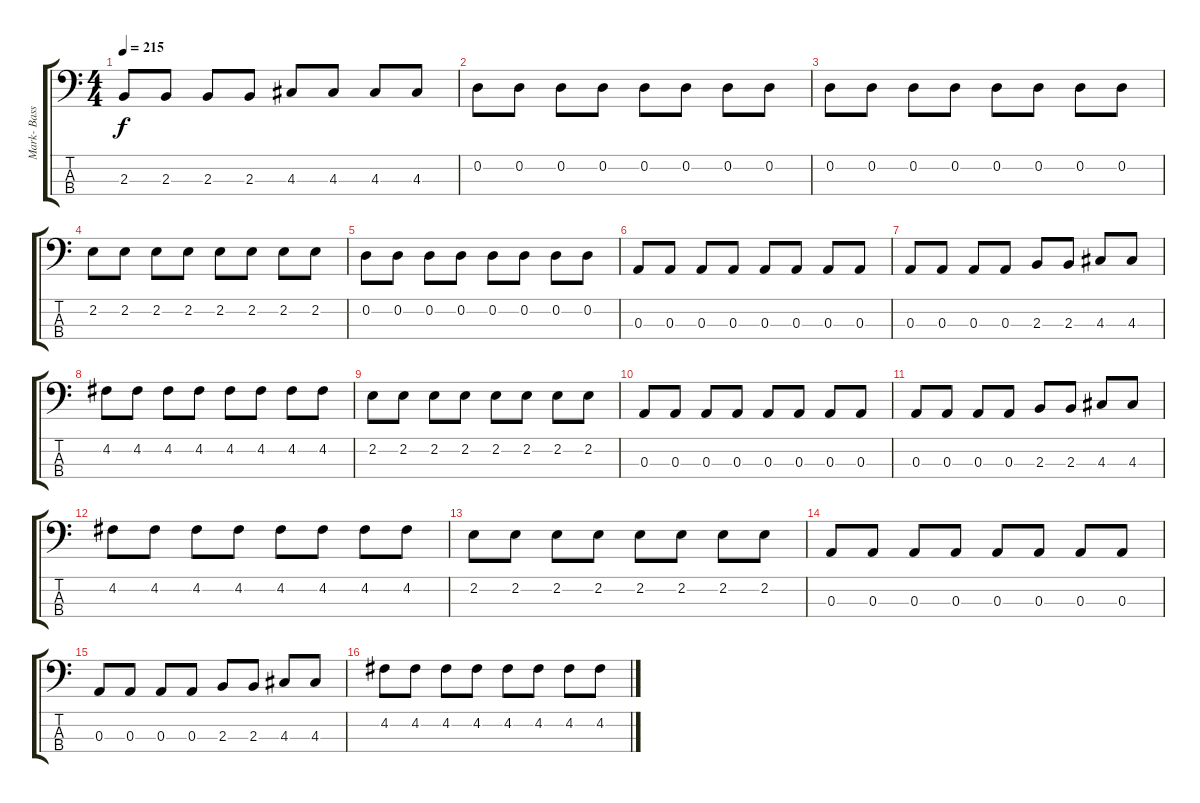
\track ("Mark- Bass" "Mark- Bass") {instrument electricbassfinger}
\staff {score tabs}
\tuning (G2 D2 A1 E1) {hide}
\ts (4 4)
\tempo 215
\clef f4
\ks c
2.3.8{dy f} 2.3.8 2.3.8 2.3.8 4.3.8 4.3.8 4.3.8 4.3.8 |
0.2.8 0.2.8 0.2.8 0.2.8 0.2.8 0.2.8 0.2.8 0.2.8 |
0.2.8 0.2.8 0.2.8 0.2.8 0.2.8 0.2.8 0.2.8 0.2.8 |
2.2.8 2.2.8 2.2.8 2.2.8 2.2.8 2.2.8 2.2.8 2.2.8 |
0.2.8 0.2.8 0.2.8 0.2.8 0.2.8 0.2.8 0.2.8 0.2.8 |
0.3.8 0.3.8 0.3.8 0.3.8 0.3.8 0.3.8 0.3.8 0.3.8 |
0.3.8 0.3.8 0.3.8 0.3.8 2.3.8 2.3.8 4.3.8 4.3.8 |
4.2.8 4.2.8 4.2.8 4.2.8 4.2.8 4.2.8 4.2.8 4.2.8 |
2.2.8 2.2.8 2.2.8 2.2.8 2.2.8 2.2.8 2.2.8 2.2.8 |
0.3.8 0.3.8 0.3.8 0.3.8 0.3.8 0.3.8 0.3.8 0.3.8 |
0.3.8 0.3.8 0.3.8 0.3.8 2.3.8 2.3.8 4.3.8 4.3.8 |
4.2.8 4.2.8 4.2.8 4.2.8 4.2.8 4.2.8 4.2.8 4.2.8 |
2.2.8 2.2.8 2.2.8 2.2.8 2.2.8 2.2.8 2.2.8 2.2.8 |
0.3.8 0.3.8 0.3.8 0.3.8 0.3.8 0.3.8 0.3.8 0.3.8 |
0.3.8 0.3.8 0.3.8 0.3.8 2.3.8 2.3.8 4.3.8 4.3.8 |
4.2.8 4.2.8 4.2.8 4.2.8 4.2.8 4.2.8 4.2.8 4.2.8
